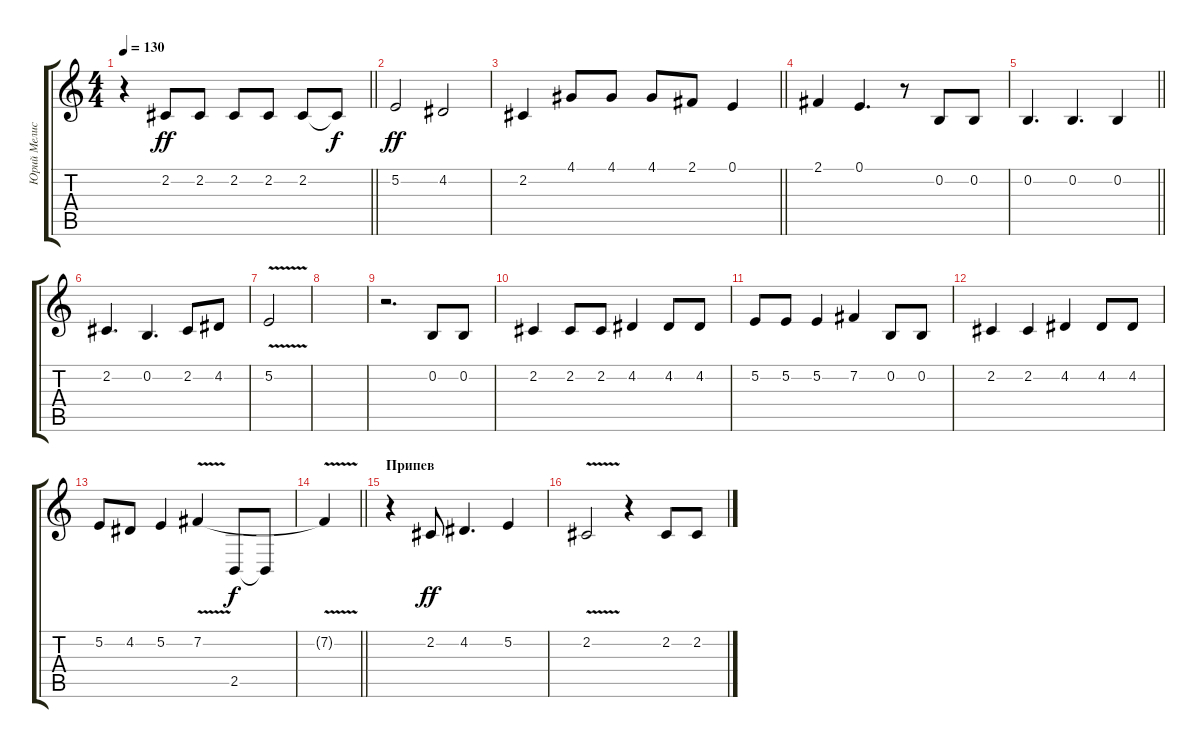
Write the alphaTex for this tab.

\track ("Юрий Мелисов" "Юрий Мелис") {instrument flute}
\staff {score tabs}
\tuning (E4 B3 G3 D3 A2 E2) {hide}
\ts (4 4)
\tempo 130
\clef g2
\barLineRight lightlight
\ks c
r.4{dy f} 2.2.8{dy ff} 2.2.8 2.2.8 2.2.8 2.2.8 2.2{t}.8{dy f} |
5.2.2{dy ff} 4.2.2 |
\barLineRight lightlight
2.2.4 4.1.8 4.1.8 4.1.8 2.1.8 0.1.4 |
2.1.4 0.1.4{d} r.8 0.2.8 0.2.8 |
\barLineRight lightlight
0.2.4{d} 0.2.4{d} 0.2.4 |
2.2.4{d} 0.2.4{d} 2.2.8 4.2.8 |
5.2{v}.2 |
|
r.2{d} 0.2.8 0.2.8 |
2.2.4 2.2.8 2.2.8 4.2.4 4.2.8 4.2.8 |
5.2.8 5.2.8 5.2.4 7.2.4 0.2.8 0.2.8 |
2.2.4 2.2.4 4.2.4 4.2.8 4.2.8 |
5.2.8 4.2.8 5.2.4 7.2{v}.4 2.5.8{dy f} 2.5{t}.8 |
\barLineRight lightlight
7.2{t}.4 |
\section ("" "Припев")
r.4 2.2.8{dy ff} 4.2.4{d} 5.2.4 |
2.2{v}.2 r.4 2.2.8 2.2.8
